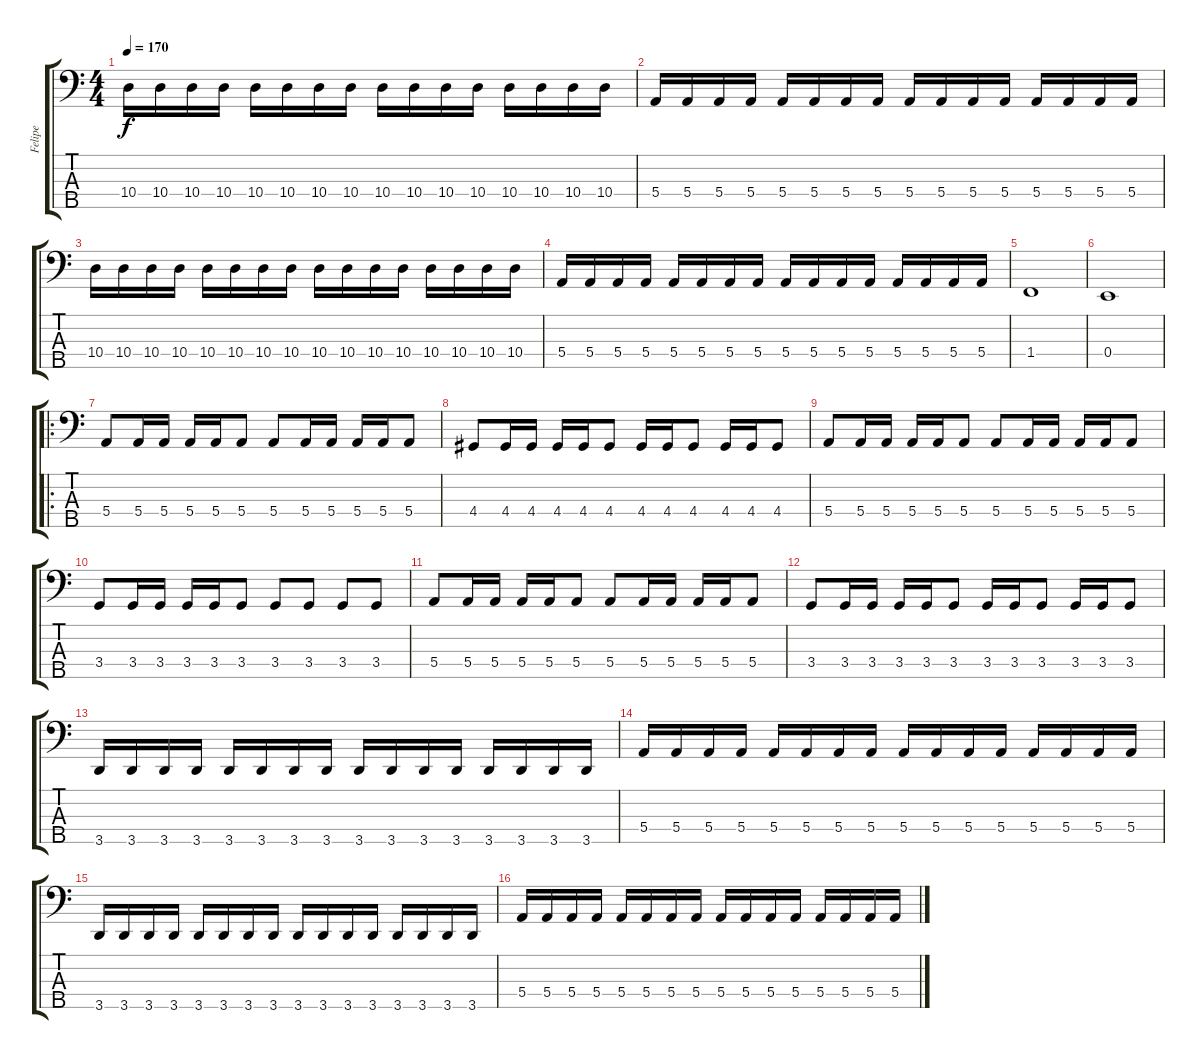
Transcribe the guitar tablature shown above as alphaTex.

\track ("Felipe" "Felipe") {instrument electricbassfinger}
\staff {score tabs}
\tuning (G2 D2 A1 E1 B0) {hide}
\ts (4 4)
\tempo 170
\clef f4
\ks c
10.4.16{dy f} 10.4.16 10.4.16 10.4.16 10.4.16 10.4.16 10.4.16 10.4.16 10.4.16 10.4.16 10.4.16 10.4.16 10.4.16 10.4.16 10.4.16 10.4.16 |
5.4.16 5.4.16 5.4.16 5.4.16 5.4.16 5.4.16 5.4.16 5.4.16 5.4.16 5.4.16 5.4.16 5.4.16 5.4.16 5.4.16 5.4.16 5.4.16 |
10.4.16 10.4.16 10.4.16 10.4.16 10.4.16 10.4.16 10.4.16 10.4.16 10.4.16 10.4.16 10.4.16 10.4.16 10.4.16 10.4.16 10.4.16 10.4.16 |
5.4.16 5.4.16 5.4.16 5.4.16 5.4.16 5.4.16 5.4.16 5.4.16 5.4.16 5.4.16 5.4.16 5.4.16 5.4.16 5.4.16 5.4.16 5.4.16 |
1.4.1 |
0.4.1 |
\ro
5.4.8 5.4.16 5.4.16 5.4.16 5.4.16 5.4.8 5.4.8 5.4.16 5.4.16 5.4.16 5.4.16 5.4.8 |
4.4.8 4.4.16 4.4.16 4.4.16 4.4.16 4.4.8 4.4.16 4.4.16 4.4.8 4.4.16 4.4.16 4.4.8 |
5.4.8 5.4.16 5.4.16 5.4.16 5.4.16 5.4.8 5.4.8 5.4.16 5.4.16 5.4.16 5.4.16 5.4.8 |
3.4.8 3.4.16 3.4.16 3.4.16 3.4.16 3.4.8 3.4.8 3.4.8 3.4.8 3.4.8 |
5.4.8 5.4.16 5.4.16 5.4.16 5.4.16 5.4.8 5.4.8 5.4.16 5.4.16 5.4.16 5.4.16 5.4.8 |
3.4.8 3.4.16 3.4.16 3.4.16 3.4.16 3.4.8 3.4.16 3.4.16 3.4.8 3.4.16 3.4.16 3.4.8 |
3.5.16 3.5.16 3.5.16 3.5.16 3.5.16 3.5.16 3.5.16 3.5.16 3.5.16 3.5.16 3.5.16 3.5.16 3.5.16 3.5.16 3.5.16 3.5.16 |
5.4.16 5.4.16 5.4.16 5.4.16 5.4.16 5.4.16 5.4.16 5.4.16 5.4.16 5.4.16 5.4.16 5.4.16 5.4.16 5.4.16 5.4.16 5.4.16 |
3.5.16 3.5.16 3.5.16 3.5.16 3.5.16 3.5.16 3.5.16 3.5.16 3.5.16 3.5.16 3.5.16 3.5.16 3.5.16 3.5.16 3.5.16 3.5.16 |
5.4.16 5.4.16 5.4.16 5.4.16 5.4.16 5.4.16 5.4.16 5.4.16 5.4.16 5.4.16 5.4.16 5.4.16 5.4.16 5.4.16 5.4.16 5.4.16
